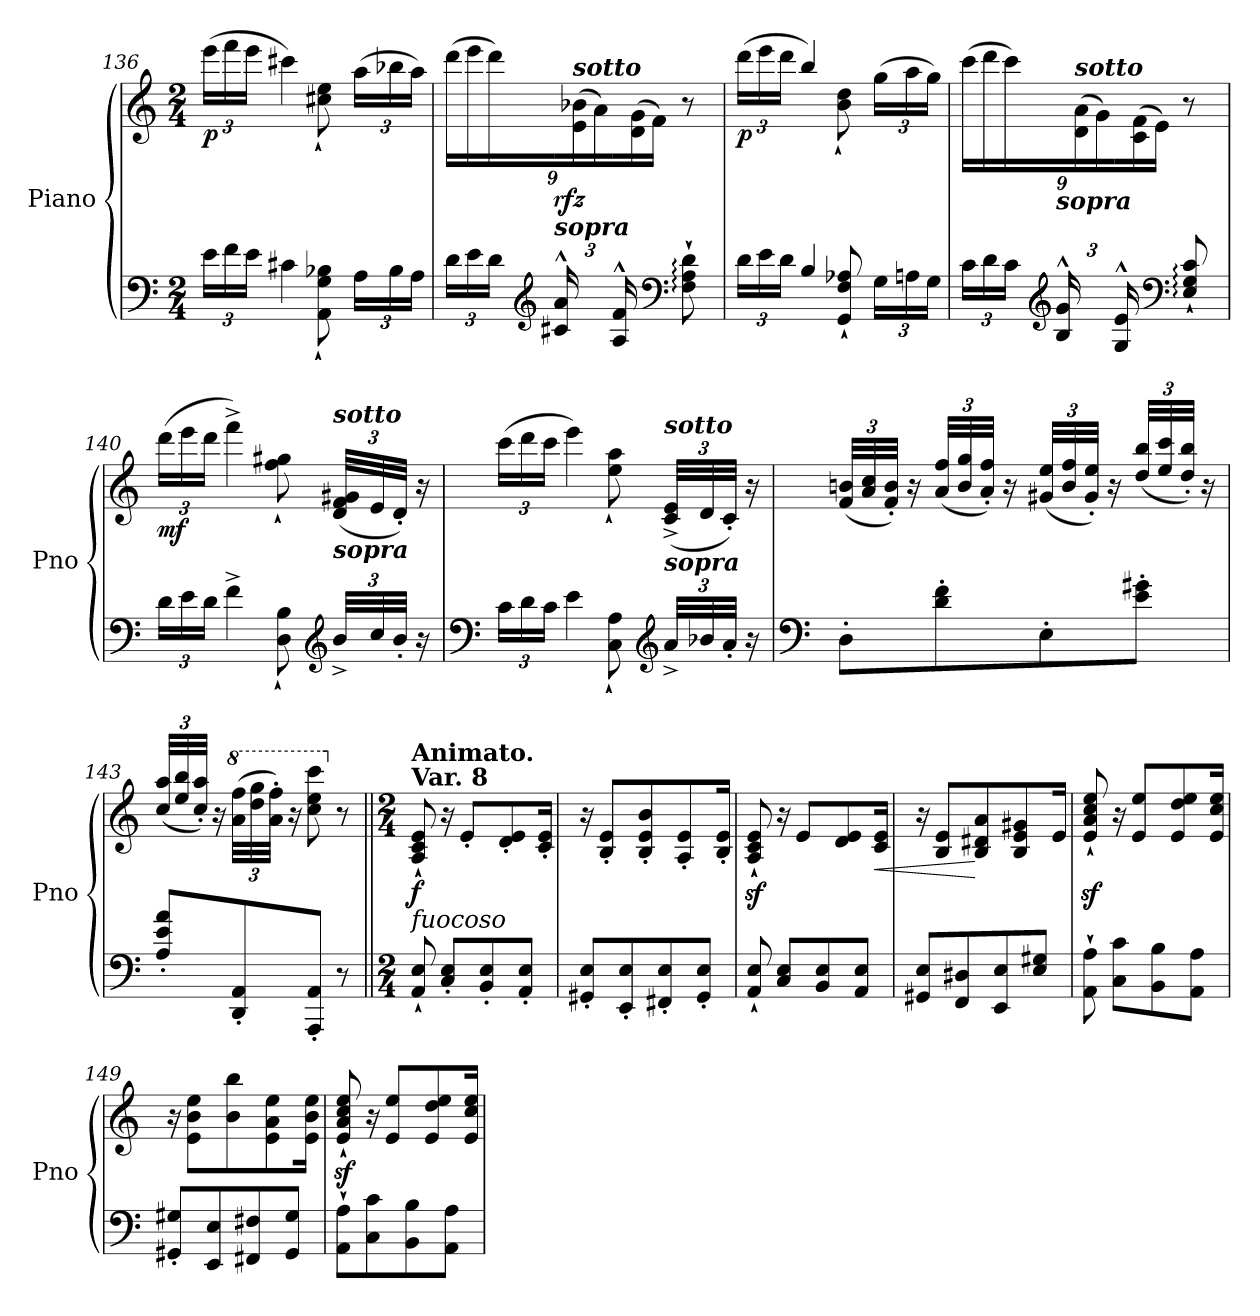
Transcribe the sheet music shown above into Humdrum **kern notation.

**kern	**kern	**dynam
*part1	*part1	*part1
*staff2	*staff1	*staff1/2
*I"Piano	*	*
*I'Pno	*	*
*clefF4	*clefG2	*
*k[]	*k[]	*
*M2/4	*M2/4	*
*Xbrackettup	*Xbrackettup	*
=136	=136	=136
*^	*^	*
!	!	!	!	!LO:DY:b
24e\LL	8ryy	(>24eee\LL	8ryy	p
24f\	.	24fff\	.	.
24e\JJ	.	24eee\JJ	.	.
4c#X\	8ryy	4ccc#X\)	8ryy	.
.	8AA\` 8G\` 8B-X\`	.	8cc#X\` 8ee\`	.
24A\LL	8ryy	(<24aa\LL	8ryy	.
24B-\	.	24bb-X\	.	.
24A\JJ	.	24aa\JJ)	.	.
*	*	*v	*v	*
=137	=137	=137	=137
8ryy	24d\LL	(>24ddd\LL	.
.	24e\	24eee\	.
.	24d\JJ	24ddd\JJ)	.
*clefG2	*	*	*
!	!	!LO:TX:b:Bi:t=sopra	!
!	!	!	!LO:DY:b
24c#X/^^ 24a/^^LL	8ryy	24ryy	rfz
!	!	!LO:TX:Bi:t=sotto	!
12ryy	.	(>24e\ 24b-X\	.
.	.	24a\JJ)	.
24A/^^ 24f/^^LL	8ryy	24ryy	.
24%5ryy	.	(>24d\ 24g\	.
.	.	24f\JJ)	.
*clefF4	*	*	*
.	8F\:` 8A\:` 8d\:`	8r	.
!!LO:LB:g=z
=138	=138	=138	=138
*	*	*^	*
!	!	!	!	!LO:DY:b
24d\LL	8ryy	(<24ddd\LL	8ryy	p
24e\	.	24eee\	.	.
24d\JJ	.	24ddd\JJ	.	.
4B/	8ryy	4bb/)	8ryy	.
.	8GG/` 8F/` 8A-X/`	.	8b\` 8dd\`	.
24G\LL	8ryy	(>24gg\LL	8ryy	.
24An\	.	24aa\	.	.
24G\JJ	.	24gg\JJ)	.	.
*	*	*v	*v	*
=139	=139	=139	=139
8ryy	24c\LL	(>24ccc\LL	.
.	24d\	24ddd\	.
.	24c\JJ	24ccc\JJ)	.
*clefG2	*	*	*
!	!	!LO:TX:b:Bi:t=sopra	!
24B/^^ 24g/^^LL	8ryy	24ryy	.
!	!	!LO:TX:Bi:t=sotto	!
12ryy	.	(>24d\ 24a\	.
.	.	24g\JJ)	.
24G/^^ 24e/^^LL	8ryy	24ryy	.
24%5ryy	.	(>24c\ 24f\	.
.	.	24e\JJ)	.
*clefF4	*	*	*
.	8E/:` 8G/:` 8c/:`	8r	.
=140	=140	=140	=140
*	*	*^	*
!	!	!	!	!LO:DY:b
24d\LL	8ryy	(<24ddd\LL	8ryy	mf
24e\	.	24eee\	.	.
24d\JJ	.	24ddd\JJ	.	.
4f^\	8ryy	4fff^\)	8ryy	.
.	8D\` 8B\`	.	8ff\` 8gg#X\`	.
*clefG2	*	*	*	*
*	*	*MM90	*	*
!	!	!LO:TX:b:Bi:t=sopra	!	!
!	!	!LO:TX:Bi:t=sotto	!	!
48b^/LLL	8ryy	(<48d/ 48f/ 48g#X/LLL	8ryy	.
48cc/	.	48e/	.	.
48b'/JJJ	.	48d'/JJJ)	.	.
16r	.	16r	.	.
!!LO:LB:g=z	!!
=141	=141	=141	=141	=141
*clefF4	*	*	*	*
*	*	*MM120	*	*
24c\LL	8ryy	(<24ccc\LL	8ryy	.
24d\	.	24ddd\	.	.
24c\JJ	.	24ccc\JJ	.	.
4e\	8ryy	4eee\)	8ryy	.
.	8C\` 8A\`	.	8ee\` 8aa\`	.
*clefG2	*	*	*	*
*	*	*MM105	*	*
!	!	!LO:TX:b:Bi:t=sopra	!	!
!	!	!LO:TX:Bi:t=sotto	!	!
48a^/LLL	8ryy	(<48c/^ 48e/^LLL	8ryy	.
48b-X/	.	48d/	.	.
48a'/JJJ	.	48c'/JJJ)	.	.
16r	.	16r	.	.
*v	*v	*	*	*
*	*v	*v	*
=142	=142	=142
*clefF4	*	*
8D'\L	(<48f/ 48bn/LLL	.
.	48a/ 48cc/	.
.	48f/' 48b/'JJJ)	.
.	16r	.
8d\' 8f\'	(<48a/ 48ff/LLL	.
.	48b/ 48gg/	.
.	48a/' 48ff/'JJJ)	.
.	16r	.
8E'\	(<48g#X/ 48ee/LLL	.
.	48b/ 48ff/	.
.	48g#/' 48ee/'JJJ)	.
.	16r	.
8e\' 8g#X\'J	(<48dd/ 48bb/LLL	.
.	48ee/ 48ccc/	.
.	48dd/' 48bb/'JJJ)	.
.	16r	.
=143	=143	=143
8A/' 8e/' 8a/'L	(<48cc/ 48aa/LLL	.
.	48ee/ 48bb/	.
.	48cc/' 48aa/'JJJ)	.
.	16r	.
*	*8va	*
8DD/' 8AA/'	(>48aa\ 48fff\LLL	.
.	48ddd\ 48ggg\	.
.	48aa\' 48fff\'JJJ)	.
.	16r	.
8AAA/' 8AA/'J	8ccc\ 8eee\ 8cccc\	.
*	*X8va	*
8r	8r	.
!!LO:LB:g=z
=144||	=144||	=144||
*M2/4	*M2/4	*
!	!LO:TX:a:B:t=Var. 8	!
!	!LO:TX:a:B:t=Animato.	!
!LO:TX:a:i:t=fuocoso	!	!
!	!	!LO:DY:b
8AA/` 8E/`	8A/` 8c/` 8e/`	f
8C/' 8E/'L	16r	.
.	8e'/L	.
8BB/' 8E/'	.	.
.	8d/' 8e/'	.
8AA/' 8E/'J	.	.
.	16c/' 16e/'Jk	.
=145	=145	=145
8GG#X/' 8E/'L	16r	.
.	8B/' 8e/'L	.
8EE/' 8E/'	.	.
.	8B/' 8e/' 8b/'	.
8FF#X/' 8E/'	.	.
.	8A/' 8e/'	.
8GG#/' 8E/'J	.	.
.	16B/' 16e/'Jk	.
=146	=146	=146
8AA/` 8E/`	8A/z<` 8c/z<` 8e/z<`	.
8C/ 8E/L	16r	.
.	8e/L	.
8BB/ 8E/	.	.
.	8d/ 8e/	.
8AA/ 8E/J	.	.
!	!	!LO:HP:b
.	16c/ 16e/Jk	<
=147	=147	=147
8GG#X/ 8E/L	16r	.
.	8B/ 8e/L	.
8FF/ 8D#X/	.	.
.	8B/ 8d#X/ 8a/	[
8EE/ 8E/	.	.
.	8B/ 8e/ 8g#X/	.
8E/ 8G#X/J	.	.
.	16e/Jk	.
=148	=148	=148
8AA\` 8A\`	8e/z<` 8a/z<` 8cc/z<` 8ee/z<`	.
8C\ 8c\L	16r	.
.	8e/ 8ee/L	.
8BB\ 8B\	.	.
.	8e/ 8dd/ 8ee/	.
8AA\ 8A\J	.	.
.	16e/ 16cc/ 16ee/Jk	.
=149	=149	=149
8GG#X/' 8G#X/'L	16r	.
.	8e\ 8b\ 8ee\L	.
8EE/ 8E/	.	.
.	8b\ 8bb\	.
8FF#X/ 8F#X/	.	.
.	8e\ 8a\ 8ee\	.
8GG#/ 8G#/J	.	.
.	16e\ 16b\ 16ee\Jk	.
!!LO:PB:g=z
=150	=150	=150
8AA\` 8A\`L	8e/z<` 8a/z<` 8cc/z<` 8ee/z<`	.
8C\ 8c\	16r	.
.	8e/ 8ee/L	.
8BB\ 8B\	.	.
.	8e/ 8dd/ 8ee/	.
8AA\ 8A\J	.	.
.	16e/ 16cc/ 16ee/Jk	.
=	=	=
*-	*-	*-
